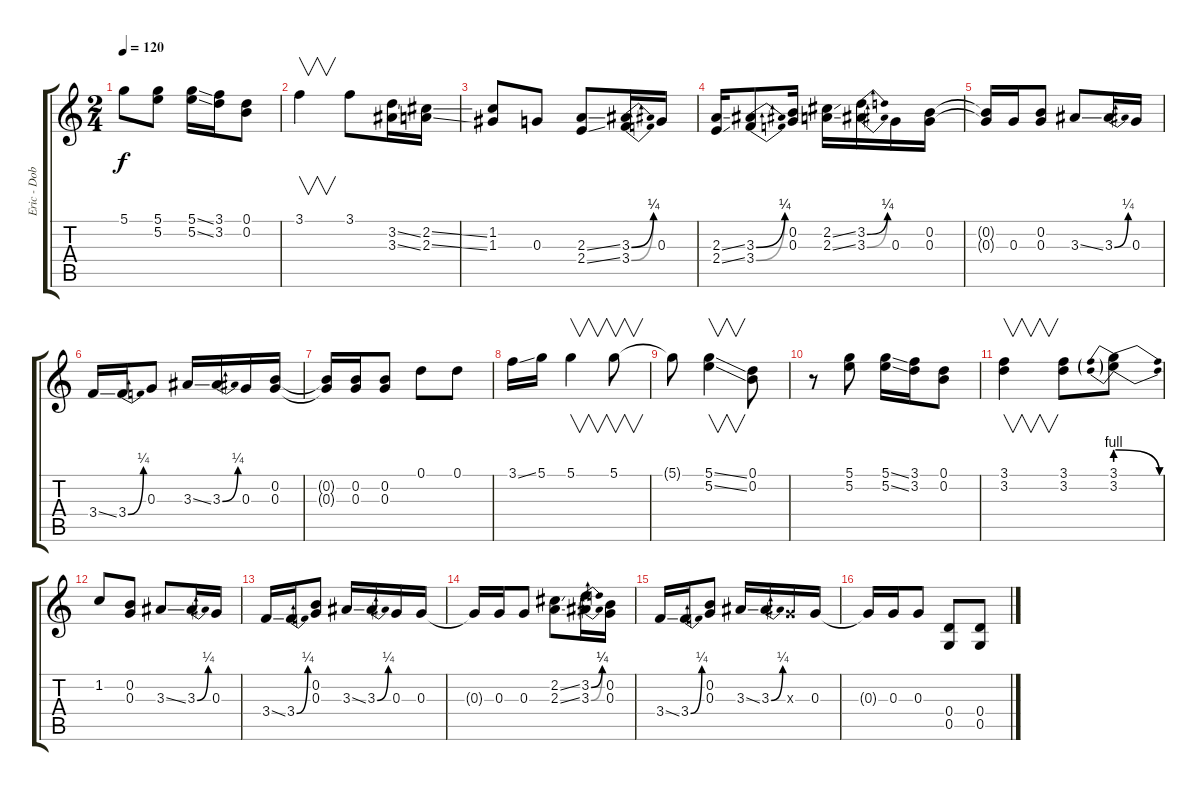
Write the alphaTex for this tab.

\track ("Eric - Dobro" "Eric - Dob") {instrument acousticguitarsteel}
\staff {score tabs}
\tuning (D4 B3 G3 D3 G2 D2) {hide}
\ts (2 4)
\tempo 120
\clef g2
\ks c
5.1{t}.8{dy f} (5.1 5.2).8 (5.1{ss} 5.2{ss}).16 (3.1 3.2).16 (0.1 0.2).8 |
3.1.4{v} 3.1.8 (3.2{ss} 3.3{ss}).16 (2.2{ss} 2.3{ss}).16 |
(1.2 1.3).8 0.3.8 (2.3{ss} 2.4{ss}).8 (3.3{be (bend 0 0 60 1)} 3.4{be (bend 0 0 60 1)}).16 0.3.16 |
(2.3{ss} 2.4{ss}).16 (3.3{be (bend 0 0 60 1)} 3.4{be (bend 0 0 60 1)}).8 (0.2 0.3).16 (2.2{ss} 2.3{ss}).16 (3.2{be (bend 0 0 60 1)} 3.3{be (bend 0 0 60 1)}).16 0.3.16 (0.2 0.3).16 |
(0.2{t} 0.3{t}).16 0.3.16 (0.2 0.3).8 3.3{ss}.8 3.3{be (bend 0 0 60 1)}.16 0.3.16 |
3.4{ss}.16 3.4{be (bend 0 0 60 1)}.16 0.3.8 3.3{ss}.16 3.3{be (bend 0 0 60 1)}.16 0.3.16 (0.2 0.3).16 |
(0.2{t} 0.3{t}).16 (0.2 0.3).16 (0.2 0.3).8 0.1.8 0.1.8 |
3.1{ss}.16 5.1.16 5.1.4{v} 5.1.8{v} |
5.1{t}.8 (5.1{ss} 5.2{ss}).4{v} (0.1 0.2).8 |
r.8 (5.1 5.2).8 (5.1{ss} 5.2{ss}).16 (3.1 3.2).16 (0.1 0.2).8 |
(3.1 3.2).4{v} (3.1 3.2).8 (3.1{be (prebendrelease 0 4 60 0)} 3.2{be (prebendrelease 0 4 60 0)}).8 |
1.2.8 (0.2 0.3).8 3.3{ss}.8 3.3{be (bend 0 0 60 1)}.16 0.3.16 |
3.4{ss}.16 3.4{be (bend 0 0 60 1)}.16 (0.2 0.3).8 3.3{ss}.16 3.3{be (bend 0 0 60 1)}.16 0.3.16 0.3.16 |
0.3{t}.16 0.3.16 0.3.8 (2.2{ss} 2.3{ss}).8 (3.2{be (bend 0 0 60 1)} 3.3{be (bend 0 0 60 1)}).16 (0.2 0.3).16 |
3.4{ss}.16 3.4{be (bend 0 0 60 1)}.16 (0.2 0.3).8 3.3{ss}.16 3.3{be (bend 0 0 60 1)}.16 0.3{x}.16 0.3.16 |
0.3{t}.16 0.3.16 0.3.8 (0.4 0.5).8 (0.4 0.5).8
